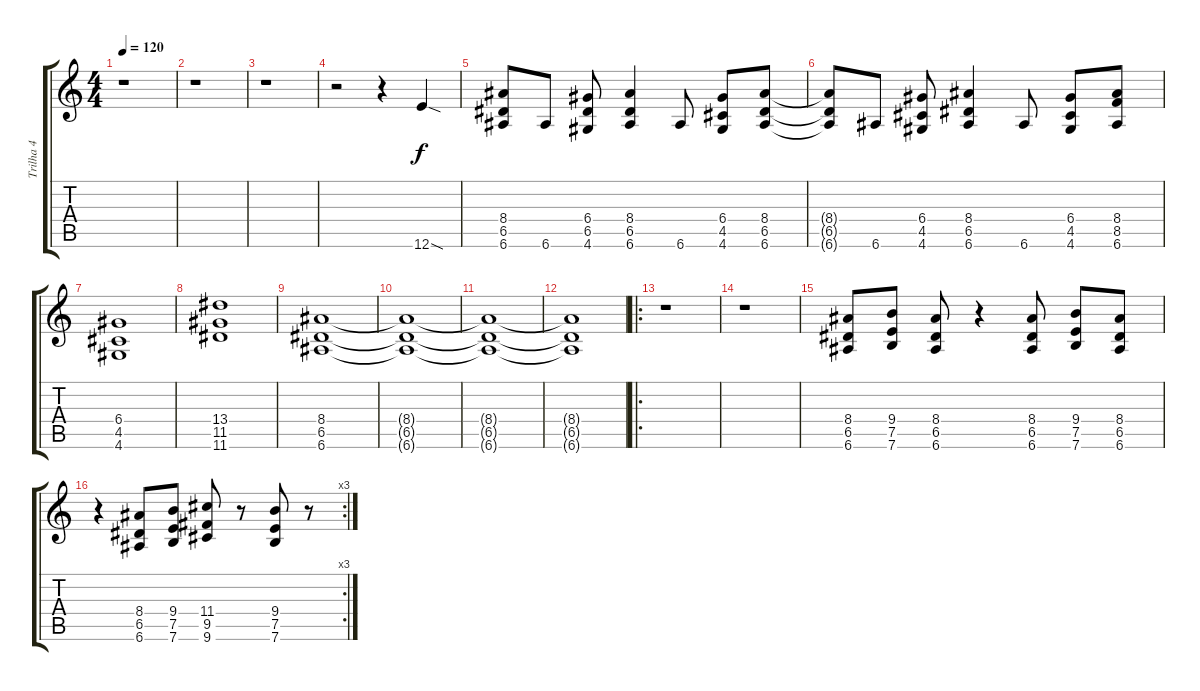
\track ("Trilha 4" "Trilha 4") {instrument distortionguitar}
\staff {score tabs}
\tuning (E4 B3 G3 D3 A2 E2) {hide}
\ts (4 4)
\tempo 120
\clef g2
\ks c
r.1{dy f instrument distortionguitar} |
r.1 |
r.1 |
r.2 r.4 12.6{sod}.4 |
(8.4 6.5 6.6).8 6.6.8 (6.4 6.5 4.6).8 (8.4 6.5 6.6).4 6.6.8 (6.4 4.5 4.6).8 (8.4 6.5 6.6).8 |
(8.4{t} 6.5{t} 6.6{t}).8 6.6.8 (6.4 4.5 4.6).8 (8.4 6.5 6.6).4 6.6.8 (6.4 4.5 4.6).8 (8.4 8.5 6.6).8 |
(6.4 4.5 4.6).1 |
(13.4 11.5 11.6).1 |
(8.4 6.5 6.6).1 |
(8.4{t} 6.5{t} 6.6{t}).1 |
(8.4{t} 6.5{t} 6.6{t}).1 |
(8.4{t} 6.5{t} 6.6{t}).1 |
\ro
r.1 |
r.1 |
(8.4 6.5 6.6).8 (9.4 7.5 7.6).8 (8.4 6.5 6.6).8 r.4 (8.4 6.5 6.6).8 (9.4 7.5 7.6).8 (8.4 6.5 6.6).8 |
\rc 3
r.4 (8.4 6.5 6.6).8 (9.4 7.5 7.6).8 (11.4 9.5 9.6).8 r.8 (9.4 7.5 7.6).8 r.8
